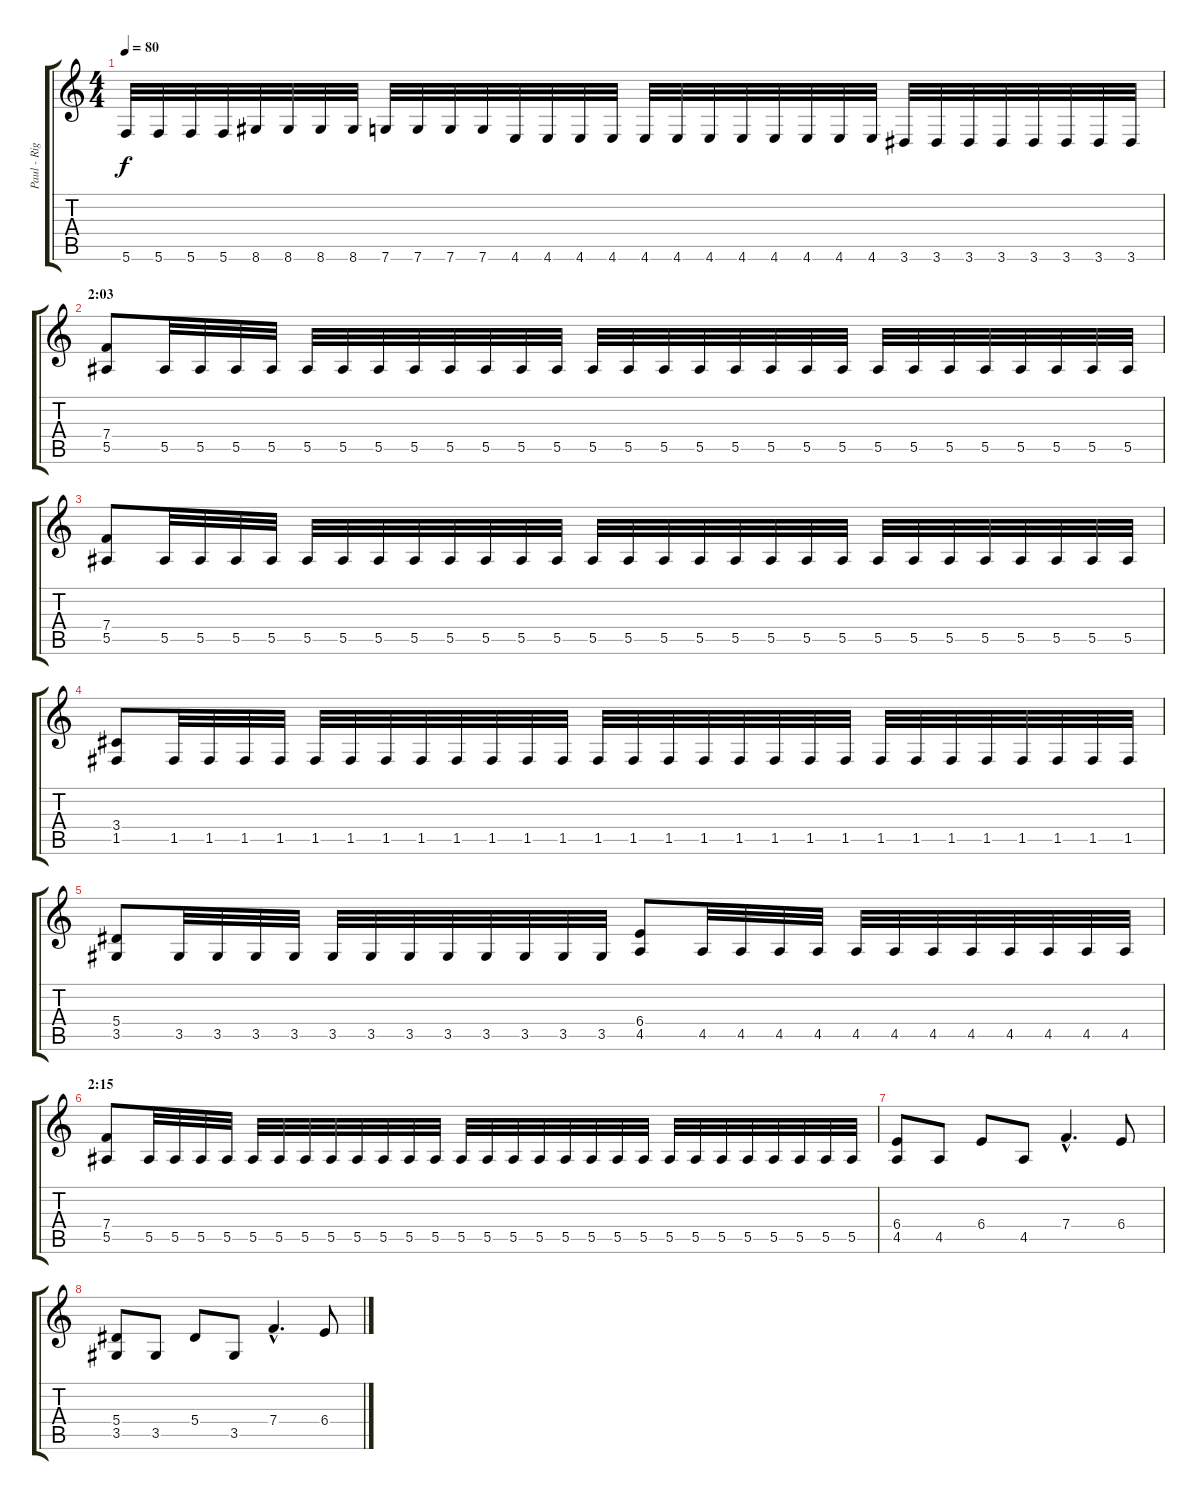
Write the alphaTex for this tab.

\track ("Paul - Right" "Paul - Rig") {instrument distortionguitar}
\staff {score tabs}
\tuning (C4 G3 Eb3 Bb2 F2 C2) {hide}
\ts (4 4)
\tempo 80
\clef g2
\ks c
5.6.32{dy f} 5.6.32 5.6.32 5.6.32 8.6.32 8.6.32 8.6.32 8.6.32 7.6.32 7.6.32 7.6.32 7.6.32 4.6.32 4.6.32 4.6.32 4.6.32 4.6.32 4.6.32 4.6.32 4.6.32 4.6.32 4.6.32 4.6.32 4.6.32 3.6.32 3.6.32 3.6.32 3.6.32 3.6.32 3.6.32 3.6.32 3.6.32 |
\section ("" "2:03")
(7.4 5.5).8 5.5.32 5.5.32 5.5.32 5.5.32 5.5.32 5.5.32 5.5.32 5.5.32 5.5.32 5.5.32 5.5.32 5.5.32 5.5.32 5.5.32 5.5.32 5.5.32 5.5.32 5.5.32 5.5.32 5.5.32 5.5.32 5.5.32 5.5.32 5.5.32 5.5.32 5.5.32 5.5.32 5.5.32 |
(7.4 5.5).8 5.5.32 5.5.32 5.5.32 5.5.32 5.5.32 5.5.32 5.5.32 5.5.32 5.5.32 5.5.32 5.5.32 5.5.32 5.5.32 5.5.32 5.5.32 5.5.32 5.5.32 5.5.32 5.5.32 5.5.32 5.5.32 5.5.32 5.5.32 5.5.32 5.5.32 5.5.32 5.5.32 5.5.32 |
(3.4 1.5).8 1.5.32 1.5.32 1.5.32 1.5.32 1.5.32 1.5.32 1.5.32 1.5.32 1.5.32 1.5.32 1.5.32 1.5.32 1.5.32 1.5.32 1.5.32 1.5.32 1.5.32 1.5.32 1.5.32 1.5.32 1.5.32 1.5.32 1.5.32 1.5.32 1.5.32 1.5.32 1.5.32 1.5.32 |
(5.4 3.5).8 3.5.32 3.5.32 3.5.32 3.5.32 3.5.32 3.5.32 3.5.32 3.5.32 3.5.32 3.5.32 3.5.32 3.5.32 (6.4 4.5).8 4.5.32 4.5.32 4.5.32 4.5.32 4.5.32 4.5.32 4.5.32 4.5.32 4.5.32 4.5.32 4.5.32 4.5.32 |
\section ("" "2:15")
(7.4 5.5).8 5.5.32 5.5.32 5.5.32 5.5.32 5.5.32 5.5.32 5.5.32 5.5.32 5.5.32 5.5.32 5.5.32 5.5.32 5.5.32 5.5.32 5.5.32 5.5.32 5.5.32 5.5.32 5.5.32 5.5.32 5.5.32 5.5.32 5.5.32 5.5.32 5.5.32 5.5.32 5.5.32 5.5.32 |
(6.4 4.5).8 4.5.8 6.4.8 4.5.8 7.4{hac}.4{d} 6.4.8 |
(5.4 3.5).8 3.5.8 5.4.8 3.5.8 7.4{hac}.4{d} 6.4.8
